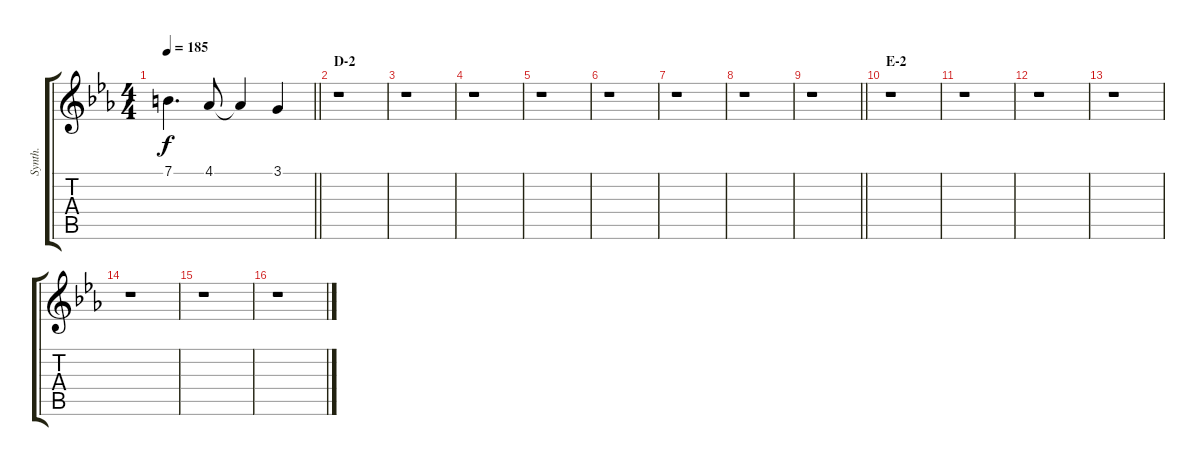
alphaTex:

\track ("Synth." "Synth.") {instrument lead2sawtooth}
\staff {score tabs}
\tuning (E4 B3 G3 D3 A2 E2) {hide}
\ts (4 4)
\tempo 185
\clef g2
\barLineRight lightlight
\ks eb
7.1.4{d dy f} 4.1.8 4.1{t}.4 3.1.4 |
\section ("" "D-2")
r.1 |
r.1 |
r.1 |
r.1 |
r.1 |
r.1 |
r.1 |
\barLineRight lightlight
r.1 |
\section ("" "E-2")
r.1 |
r.1 |
r.1 |
r.1 |
r.1 |
r.1 |
r.1
